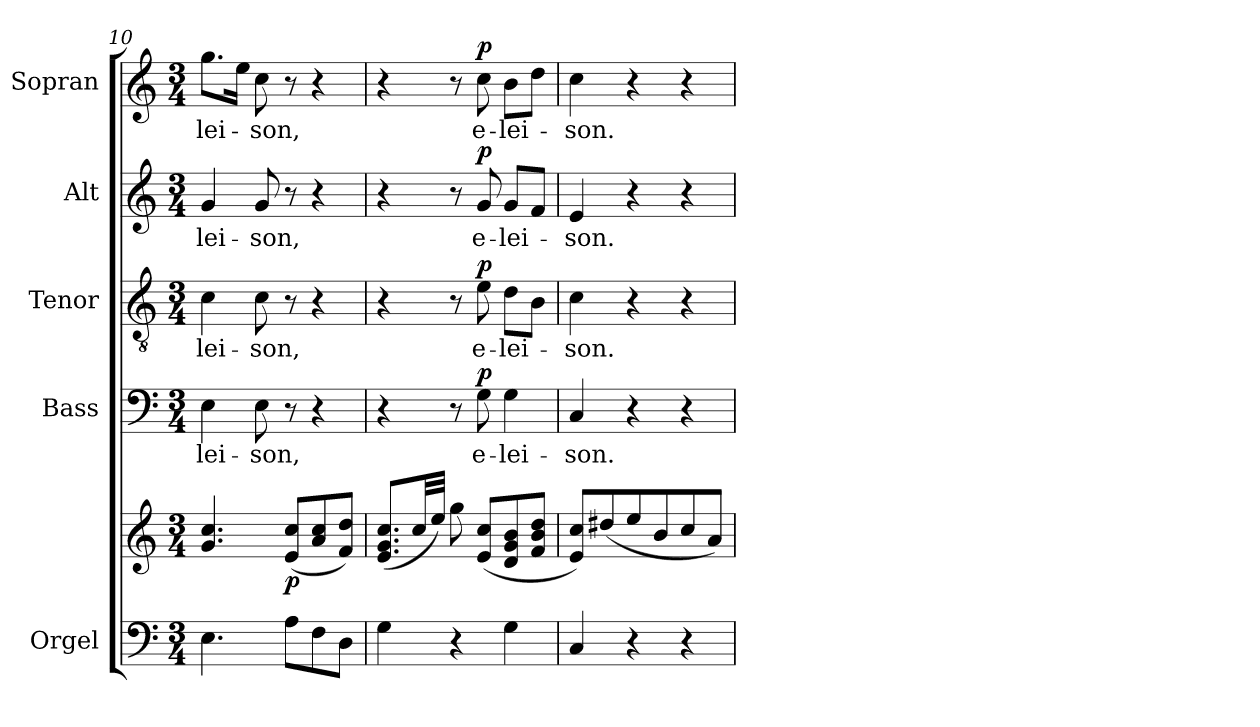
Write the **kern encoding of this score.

**kern	**kern	**dynam	**kern	**text	**dynam	**kern	**text	**dynam	**kern	**text	**dynam	**kern	**text	**dynam
*part5	*part5	*part5	*part4	*part4	*part4	*part3	*part3	*part3	*part2	*part2	*part2	*part1	*part1	*part1
*staff6	*staff5	*staff5/6	*staff4	*staff4	*staff4	*staff3	*staff3	*staff3	*staff2	*staff2	*staff2	*staff1	*staff1	*staff1
*I"Orgel	*	*	*I"Bass	*	*	*I"Tenor	*	*	*I"Alt	*	*	*I"Sopran	*	*
*I'Org.	*	*	*I'B.	*	*	*I'T.	*	*	*I'A.	*	*	*I'S.	*	*
*clefF4	*clefG2	*	*clefF4	*	*	*clefGv2	*	*	*clefG2	*	*	*clefG2	*	*
*k[]	*k[]	*	*k[]	*	*	*k[]	*	*	*k[]	*	*	*k[]	*	*
*C:	*C:	*	*C:	*	*	*C:	*	*	*C:	*	*	*C:	*	*
*M3/4	*M3/4	*	*M3/4	*	*	*M3/4	*	*	*M3/4	*	*	*M3/4	*	*
=10	=10	=10	=10	=10	=10	=10	=10	=10	=10	=10	=10	=10	=10	=10
!	!	!	!	!LO:LY:b	!	!	!LO:LY:b	!	!	!LO:LY:b	!	!	!LO:LY:b	!
4.E\	4.g/ 4.cc/	.	4E\	-lei-	.	4c\	-lei-	.	4g/	-lei-	.	8.gg\L	-lei-	.
.	.	.	.	.	.	.	.	.	.	.	.	16ee\Jk	.	.
!	!	!	!	!LO:LY:b	!	!	!LO:LY:b	!	!	!LO:LY:b	!	!	!LO:LY:b	!
.	.	.	8E\	-son,	.	8c\	-son,	.	8g/	-son,	.	8cc\	-son,	.
!	!	!LO:DY:b	!	!	!	!	!	!	!	!	!	!	!	!
8A\L	(<8e/ 8cc/L	p	8r	.	.	8r	.	.	8r	.	.	8r	.	.
8F\	8a/ 8cc/	.	4r	.	.	4r	.	.	4r	.	.	4r	.	.
8D\J	8f/ 8dd/J)	.	.	.	.	.	.	.	.	.	.	.	.	.
=11	=11	=11	=11	=11	=11	=11	=11	=11	=11	=11	=11	=11	=11	=11
4G\	(<8.e/ 8.g/ 8.cc/L	.	4r	.	.	4r	.	.	4r	.	.	4r	.	.
.	32cc/LL	.	.	.	.	.	.	.	.	.	.	.	.	.
.	32ee/JJJ)	.	.	.	.	.	.	.	.	.	.	.	.	.
4r	8gg\	.	8r	.	.	8r	.	.	8r	.	.	8r	.	.
!	!	!	!	!LO:LY:b	!LO:DY:a	!	!LO:LY:b	!LO:DY:a	!	!LO:LY:b	!LO:DY:a	!	!LO:LY:b	!LO:DY:a
.	(<8e/ 8cc/L	.	8G\	e-	p	8e\	e-	p	8g/	e-	p	8cc\	e-	p
!	!	!	!	!LO:LY:b	!	!	!LO:LY:b	!	!	!LO:LY:b	!	!	!LO:LY:b	!
4G\	8d/ 8g/ 8b/	.	4G\	-lei-	.	8d\L	-lei-	.	8g/L	-lei-	.	8b\L	-lei-	.
.	8f/ 8b/ 8dd/J	.	.	.	.	8B\J	.	.	8f/J	.	.	8dd\J	.	.
=12	=12	=12	=12	=12	=12	=12	=12	=12	=12	=12	=12	=12	=12	=12
!	!	!	!	!LO:LY:b	!	!	!LO:LY:b	!	!	!LO:LY:b	!	!	!LO:LY:b	!
4C/	8e/ 8cc/L)	.	4C/	-son.	.	4c\	-son.	.	4e/	-son.	.	4cc\	-son.	.
.	(<8dd#X/	.	.	.	.	.	.	.	.	.	.	.	.	.
4r	8ee/	.	4r	.	.	4r	.	.	4r	.	.	4r	.	.
.	8b/	.	.	.	.	.	.	.	.	.	.	.	.	.
4r	8cc/	.	4r	.	.	4r	.	.	4r	.	.	4r	.	.
.	8a/J)	.	.	.	.	.	.	.	.	.	.	.	.	.
=	=	=	=	=	=	=	=	=	=	=	=	=	=	=
*-	*-	*-	*-	*-	*-	*-	*-	*-	*-	*-	*-	*-	*-	*-
